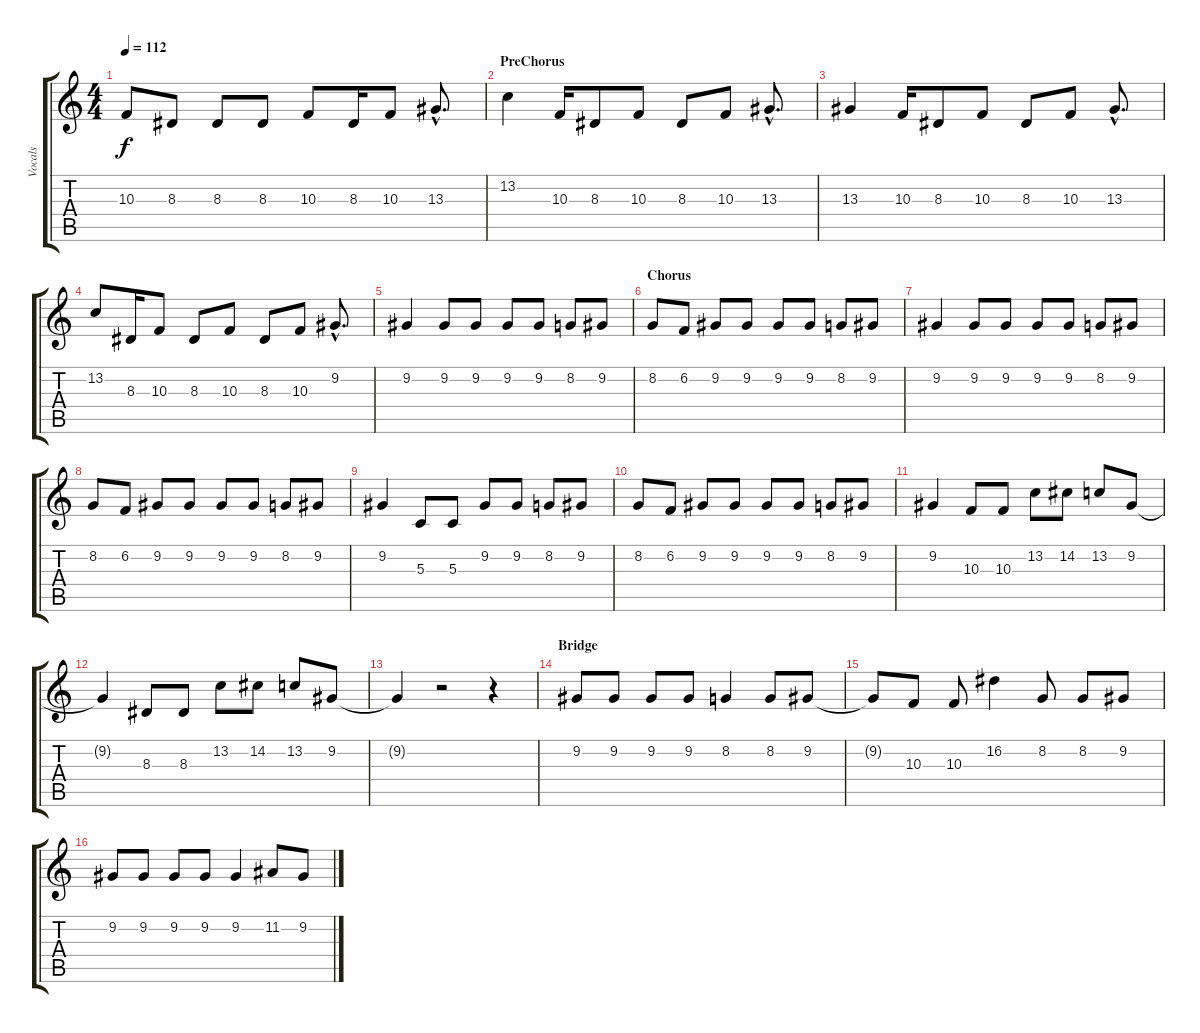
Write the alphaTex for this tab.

\track ("Vocals" "Vocals") {instrument trumpet}
\staff {score tabs}
\tuning (E4 B3 G3 D3 A2 E2) {hide}
\ts (4 4)
\tempo 112
\clef g2
\ks c
10.3{t}.8{dy f} 8.3.8 8.3.8 8.3.8 10.3.8 8.3.16 10.3.8 13.3{hac}.8{d} |
\section ("" "PreChorus")
13.2.4 10.3.16 8.3.8 10.3.8 8.3.8 10.3.8 13.3{hac}.8{d} |
13.3.4 10.3.16 8.3.8 10.3.8 8.3.8 10.3.8 13.3{hac}.8{d} |
13.2.8 8.3.16 10.3.8 8.3.8 10.3.8 8.3.8 10.3.8 9.2{hac}.8{d} |
9.2.4 9.2.8 9.2.8 9.2.8 9.2.8 8.2.8 9.2.8 |
\section ("" "Chorus")
8.2.8 6.2.8 9.2.8 9.2.8 9.2.8 9.2.8 8.2.8 9.2.8 |
9.2.4 9.2.8 9.2.8 9.2.8 9.2.8 8.2.8 9.2.8 |
8.2.8 6.2.8 9.2.8 9.2.8 9.2.8 9.2.8 8.2.8 9.2.8 |
9.2.4 5.3.8 5.3.8 9.2.8 9.2.8 8.2.8 9.2.8 |
8.2.8 6.2.8 9.2.8 9.2.8 9.2.8 9.2.8 8.2.8 9.2.8 |
9.2.4 10.3.8 10.3.8 13.2.8 14.2.8 13.2.8 9.2.8 |
9.2{t}.4 8.3.8 8.3.8 13.2.8 14.2.8 13.2.8 9.2.8 |
9.2{t}.4 r.2 r.4 |
\section ("" "Bridge")
9.2.8 9.2.8 9.2.8 9.2.8 8.2.4 8.2.8 9.2.8 |
9.2{t}.8 10.3.8 10.3.8 16.2.4 8.2.8 8.2.8 9.2.8 |
9.2.8 9.2.8 9.2.8 9.2.8 9.2.4 11.2.8 9.2.8
